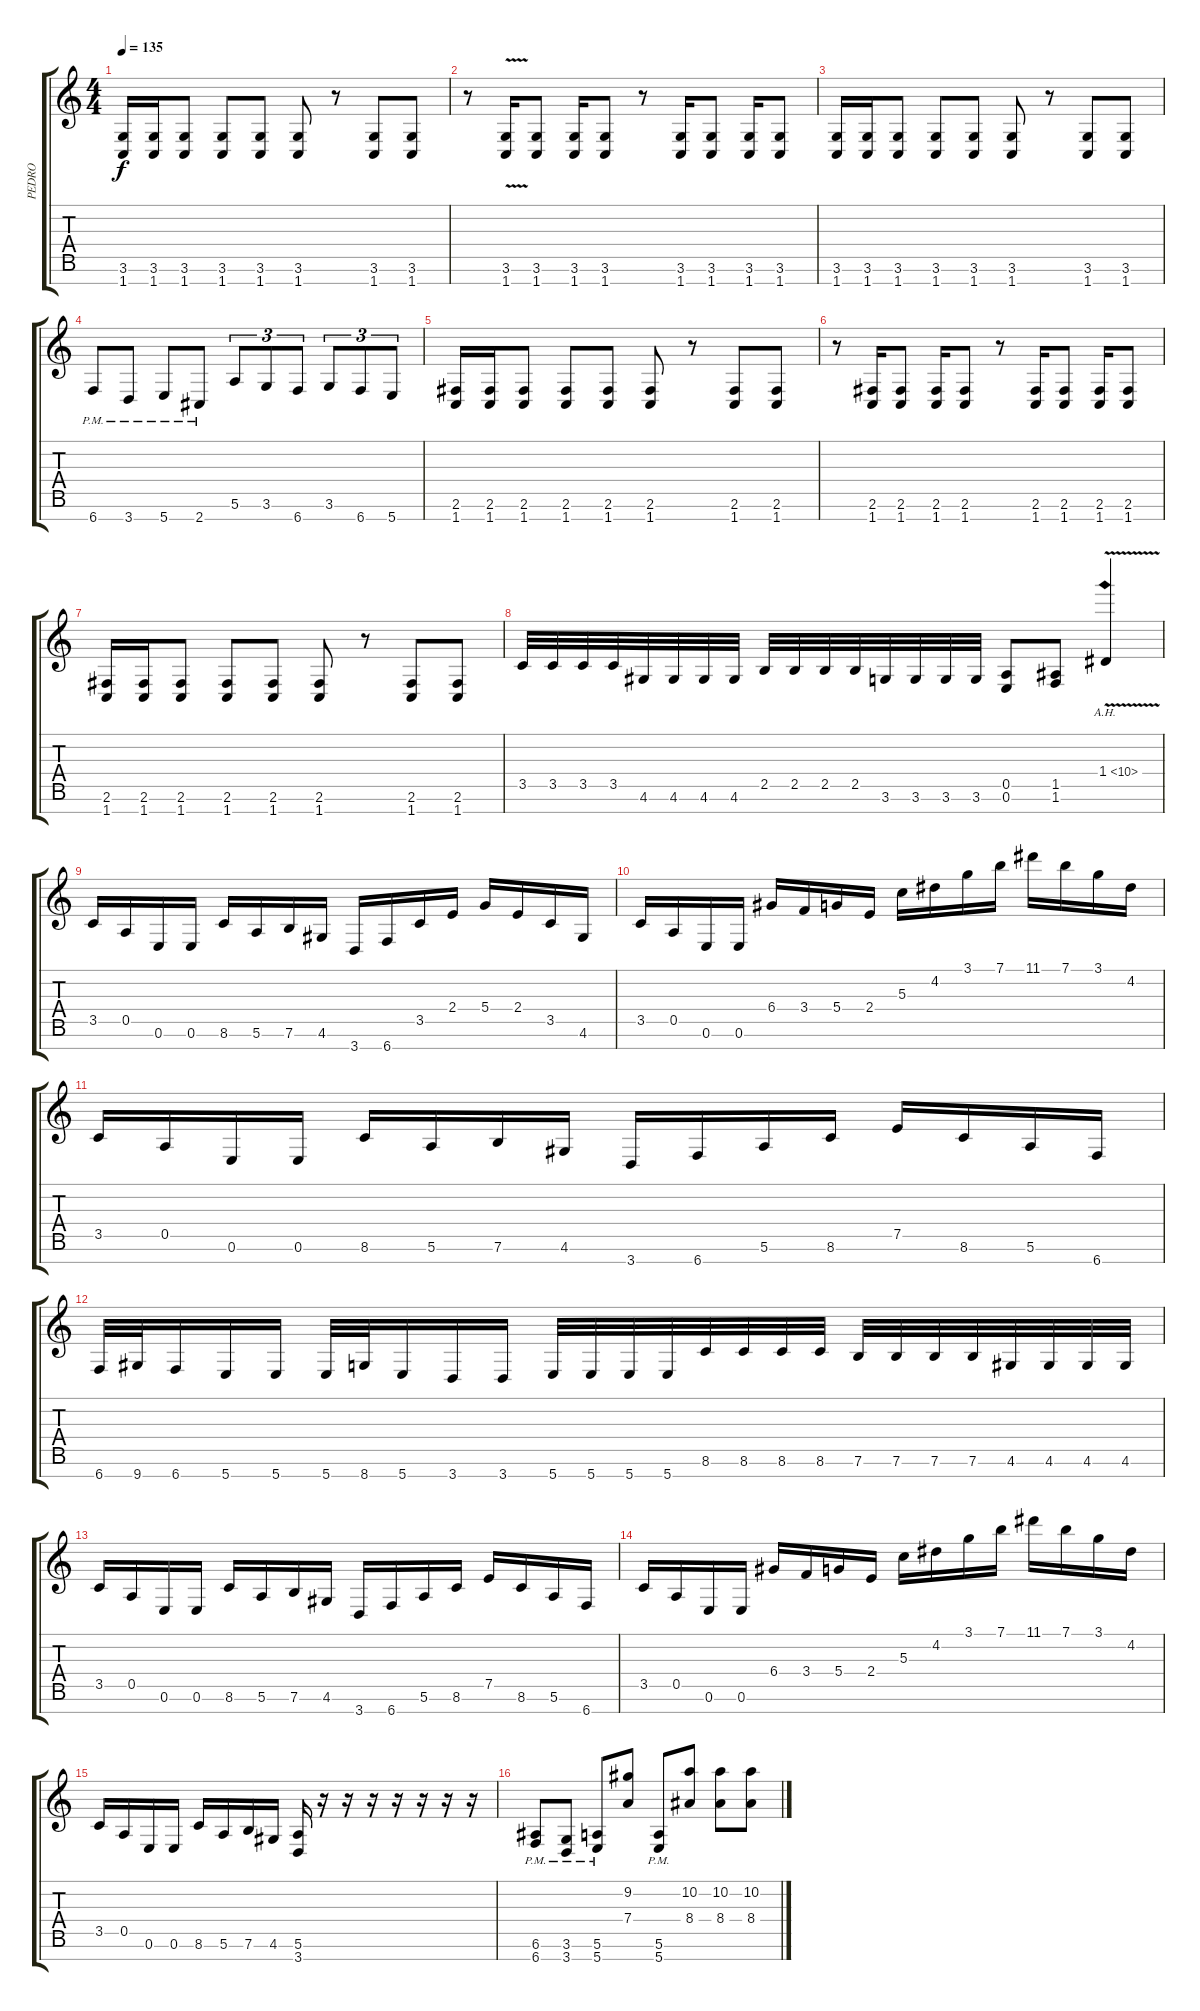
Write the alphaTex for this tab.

\track ("PEDRO" "PEDRO") {instrument distortionguitar}
\staff {score tabs}
\tuning (E4 B3 G3 D3 A2 E2 B1) {hide}
\ts (4 4)
\tempo 135
\clef g2
\ks c
(3.6 1.7).16{dy f} (3.6 1.7).16 (3.6 1.7).8 (3.6 1.7).8 (3.6 1.7).8 (3.6 1.7).8 r.8 (3.6 1.7).8 (3.6 1.7).8 |
r.8 (3.6{v} 1.7).16 (3.6 1.7).8 (3.6 1.7).16 (3.6 1.7).8 r.8 (3.6 1.7).16 (3.6 1.7).8 (3.6 1.7).16 (3.6 1.7).8 |
(3.6 1.7).16 (3.6 1.7).16 (3.6 1.7).8 (3.6 1.7).8 (3.6 1.7).8 (3.6 1.7).8 r.8 (3.6 1.7).8 (3.6 1.7).8 |
6.7{pm}.8 3.7{pm}.8 5.7{pm}.8 2.7{pm}.8 5.6.8{tu (3 2)} 3.6.8{tu (3 2)} 6.7.8{tu (3 2)} 3.6.8{tu (3 2)} 6.7.8{tu (3 2)} 5.7.8{tu (3 2)} |
(2.6 1.7).16 (2.6 1.7).16 (2.6 1.7).8 (2.6 1.7).8 (2.6 1.7).8 (2.6 1.7).8 r.8 (2.6 1.7).8 (2.6 1.7).8 |
r.8 (2.6 1.7).16 (2.6 1.7).8 (2.6 1.7).16 (2.6 1.7).8 r.8 (2.6 1.7).16 (2.6 1.7).8 (2.6 1.7).16 (2.6 1.7).8 |
(2.6 1.7).16 (2.6 1.7).16 (2.6 1.7).8 (2.6 1.7).8 (2.6 1.7).8 (2.6 1.7).8 r.8 (2.6 1.7).8 (2.6 1.7).8 |
3.5.32 3.5.32 3.5.32 3.5.32 4.6.32 4.6.32 4.6.32 4.6.32 2.5.32 2.5.32 2.5.32 2.5.32 3.6.32 3.6.32 3.6.32 3.6.32 (0.5 0.6).8 (1.5 1.6).8 1.4{ah 9 v}.4 |
3.5.16 0.5.16 0.6.16 0.6.16 8.6.16 5.6.16 7.6.16 4.6.16 3.7.16 6.7.16 3.5.16 2.4.16 5.4.16 2.4.16 3.5.16 4.6.16 |
3.5.16 0.5.16 0.6.16 0.6.16 6.4.16 3.4.16 5.4.16 2.4.16 5.3.16 4.2.16 3.1.16 7.1.16 11.1.16 7.1.16 3.1.16 4.2.16 |
3.5.16 0.5.16 0.6.16 0.6.16 8.6.16 5.6.16 7.6.16 4.6.16 3.7.16 6.7.16 5.6.16 8.6.16 7.5.16 8.6.16 5.6.16 6.7.16 |
6.7.32 9.7.32 6.7.16 5.7.16 5.7.16 5.7.32 8.7.32 5.7.16 3.7.16 3.7.16 5.7.32 5.7.32 5.7.32 5.7.32 8.6.32 8.6.32 8.6.32 8.6.32 7.6.32 7.6.32 7.6.32 7.6.32 4.6.32 4.6.32 4.6.32 4.6.32 |
3.5.16 0.5.16 0.6.16 0.6.16 8.6.16 5.6.16 7.6.16 4.6.16 3.7.16 6.7.16 5.6.16 8.6.16 7.5.16 8.6.16 5.6.16 6.7.16 |
3.5.16 0.5.16 0.6.16 0.6.16 6.4.16 3.4.16 5.4.16 2.4.16 5.3.16 4.2.16 3.1.16 7.1.16 11.1.16 7.1.16 3.1.16 4.2.16 |
3.5.16 0.5.16 0.6.16 0.6.16 8.6.16 5.6.16 7.6.16 4.6.16 (5.6 3.7).16 r.16 r.16 r.16 r.16 r.16 r.16 r.16 |
(6.6{pm} 6.7{pm}).8 (3.6{pm} 3.7{pm}).8 (5.6{pm} 5.7{pm}).8 (9.2 7.4).8 (5.6{pm} 5.7{pm}).8 (10.2 8.4).8 (10.2 8.4).8 (10.2 8.4).8
